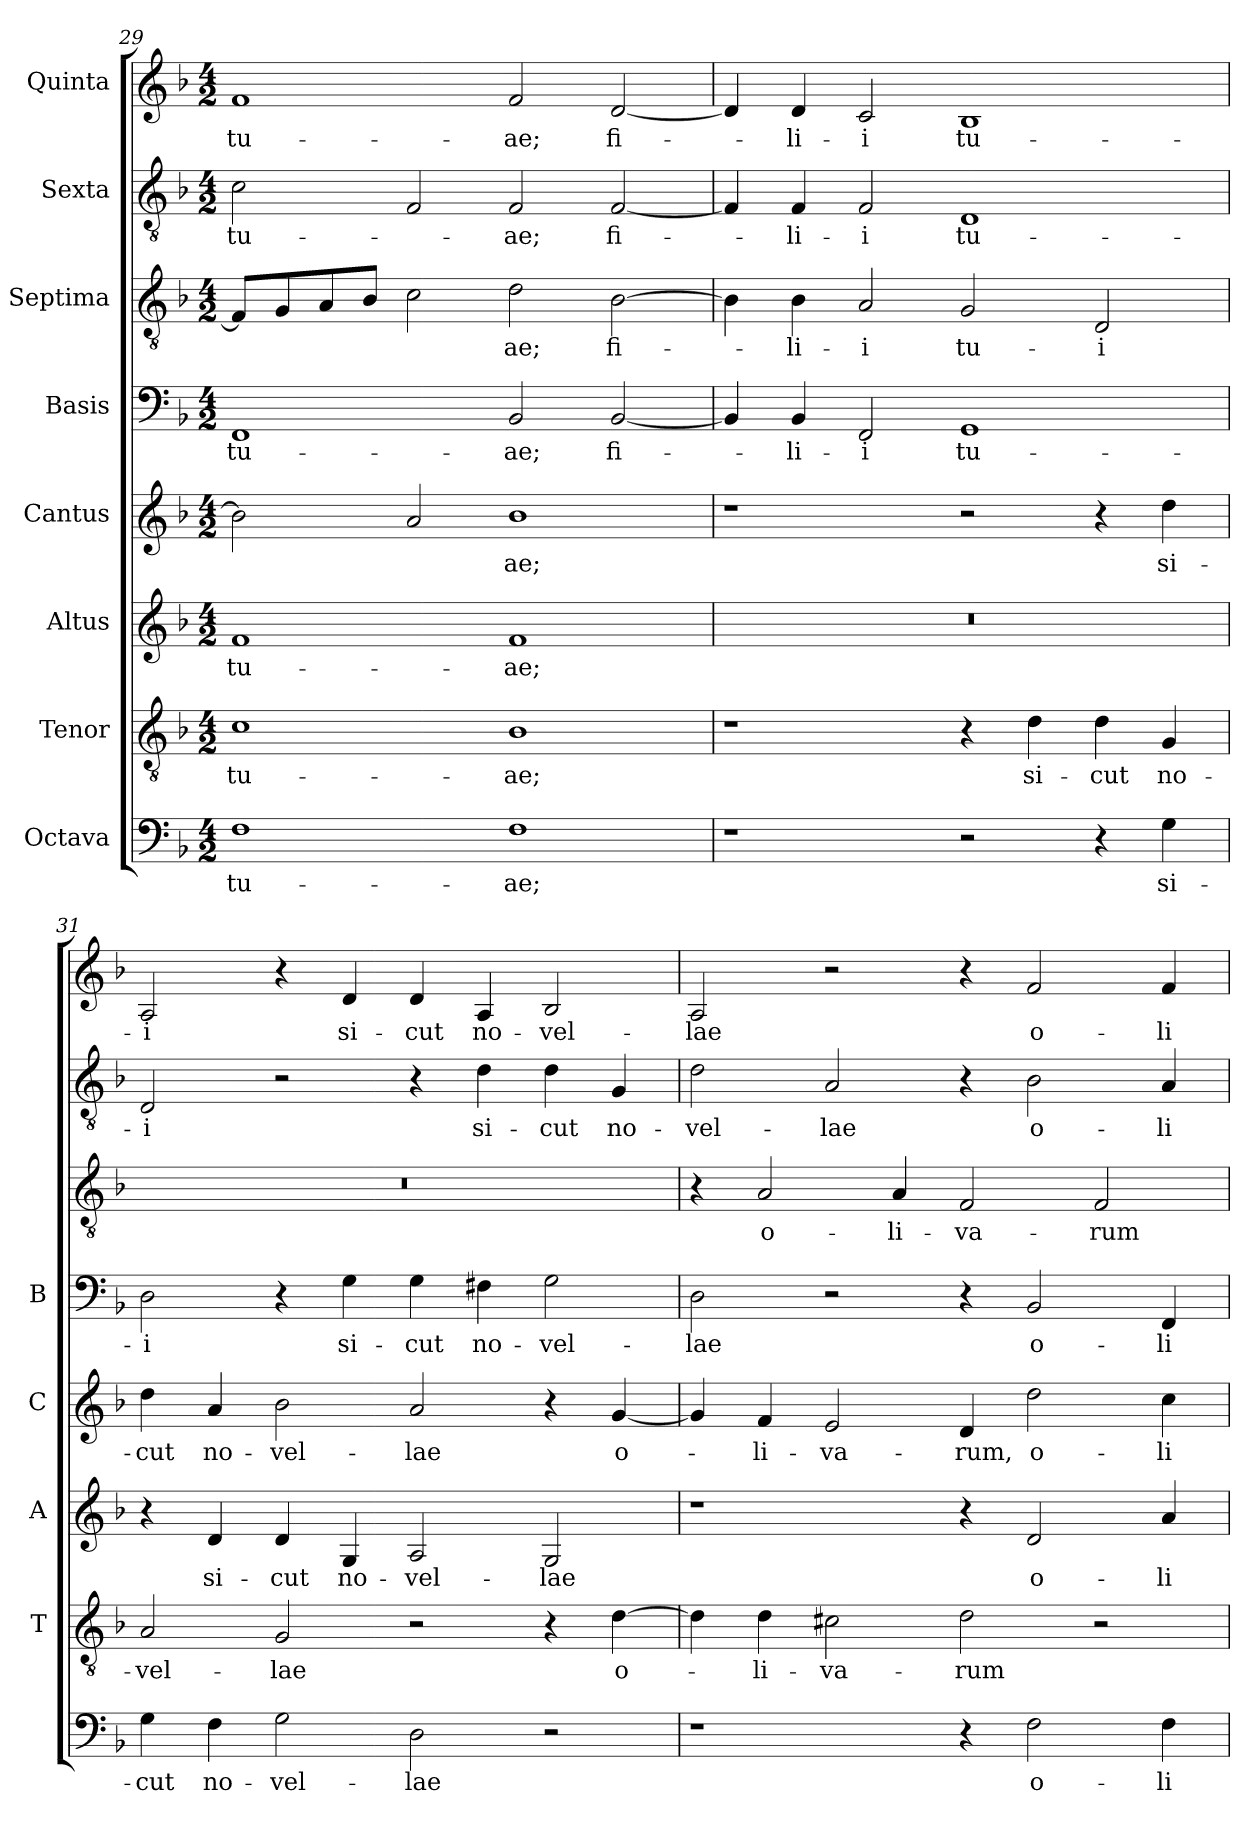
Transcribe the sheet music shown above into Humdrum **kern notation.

**kern	**text	**kern	**text	**kern	**text	**kern	**text	**kern	**text	**kern	**text	**kern	**text	**kern	**text
*part8	*part8	*part7	*part7	*part6	*part6	*part5	*part5	*part4	*part4	*part3	*part3	*part2	*part2	*part1	*part1
*staff8	*staff8	*staff7	*staff7	*staff6	*staff6	*staff5	*staff5	*staff4	*staff4	*staff3	*staff3	*staff2	*staff2	*staff1	*staff1
*I"Octava	*	*I"Tenor	*	*I"Altus	*	*I"Cantus	*	*I"Basis	*	*I"Septima	*	*I"Sexta	*	*I"Quinta	*
*	*	*I'T	*	*I'A	*	*I'C	*	*I'B	*	*	*	*	*	*	*
*clefF4	*	*clefGv2	*	*clefG2	*	*clefG2	*	*clefF4	*	*clefGv2	*	*clefGv2	*	*clefG2	*
*k[b-]	*	*k[b-]	*	*k[b-]	*	*k[b-]	*	*k[b-]	*	*k[b-]	*	*k[b-]	*	*k[b-]	*
*F:	*	*F:	*	*F:	*	*F:	*	*F:	*	*F:	*	*F:	*	*F:	*
*M4/2	*	*M4/2	*	*M4/2	*	*M4/2	*	*M4/2	*	*M4/2	*	*M4/2	*	*M4/2	*
=29	=29	=29	=29	=29	=29	=29	=29	=29	=29	=29	=29	=29	=29	=29	=29
!	!LO:LY:b	!	!LO:LY:b	!	!LO:LY:b	!	!	!	!LO:LY:b	!	!	!	!LO:LY:b	!	!LO:LY:b
1F	tu-	1c	tu-	1f	tu-	2b-\]	.	1FF	tu-	8F/L]	.	2c\	tu-	1f	tu-
.	.	.	.	.	.	.	.	.	.	8G/	.	.	.	.	.
.	.	.	.	.	.	.	.	.	.	8A/	.	.	.	.	.
.	.	.	.	.	.	.	.	.	.	8B-/J	.	.	.	.	.
.	.	.	.	.	.	2a/	.	.	.	2c\	.	2F/	.	.	.
!	!LO:LY:b	!	!LO:LY:b	!	!LO:LY:b	!	!LO:LY:b	!	!LO:LY:b	!	!LO:LY:b	!	!LO:LY:b	!	!LO:LY:b
1F	-ae;	1B-	-ae;	1f	-ae;	1b-	-ae;	2BB-/	-ae;	2d\	-ae;	2F/	-ae;	2f/	-ae;
!	!	!	!	!	!	!	!	!	!LO:LY:b	!	!LO:LY:b	!	!LO:LY:b	!	!LO:LY:b
.	.	.	.	.	.	.	.	[2BB-/	fi-	[2B-\	fi-	[2F/	fi-	[2d/	fi-
!!LO:PB:g=z
=30	=30	=30	=30	=30	=30	=30	=30	=30	=30	=30	=30	=30	=30	=30	=30
1r	.	1r	.	0r	.	1r	.	4BB-/]	.	4B-\]	.	4F/]	.	4d/]	.
!	!	!	!	!	!	!	!	!	!LO:LY:b	!	!LO:LY:b	!	!LO:LY:b	!	!LO:LY:b
.	.	.	.	.	.	.	.	4BB-/	-li-	4B-\	-li-	4F/	-li-	4d/	-li-
!	!	!	!	!	!	!	!	!	!LO:LY:b	!	!LO:LY:b	!	!LO:LY:b	!	!LO:LY:b
.	.	.	.	.	.	.	.	2FF/	-i	2A/	-i	2F/	-i	2c/	-i
!	!	!	!	!	!	!	!	!	!LO:LY:b	!	!LO:LY:b	!	!LO:LY:b	!	!LO:LY:b
2r	.	4r	.	.	.	2r	.	1GG	tu-	2G/	tu-	1D	tu-	1B-	tu-
!	!	!	!LO:LY:b	!	!	!	!	!	!	!	!	!	!	!	!
.	.	4d\	si-	.	.	.	.	.	.	.	.	.	.	.	.
!	!	!	!LO:LY:b	!	!	!	!	!	!	!	!LO:LY:b	!	!	!	!
4r	.	4d\	-cut	.	.	4r	.	.	.	2D/	-i	.	.	.	.
!	!LO:LY:b	!	!LO:LY:b	!	!	!	!LO:LY:b	!	!	!	!	!	!	!	!
4G\	si-	4G/	no-	.	.	4dd\	si-	.	.	.	.	.	.	.	.
=31	=31	=31	=31	=31	=31	=31	=31	=31	=31	=31	=31	=31	=31	=31	=31
!	!LO:LY:b	!	!LO:LY:b	!	!	!	!LO:LY:b	!	!LO:LY:b	!	!	!	!LO:LY:b	!	!LO:LY:b
4G\	-cut	2A/	-vel-	4r	.	4dd\	-cut	2D\	-i	0r	.	2D/	-i	2A/	-i
!	!LO:LY:b	!	!	!	!LO:LY:b	!	!LO:LY:b	!	!	!	!	!	!	!	!
4F\	no-	.	.	4d/	si-	4a/	no-	.	.	.	.	.	.	.	.
!	!LO:LY:b	!	!LO:LY:b	!	!LO:LY:b	!	!LO:LY:b	!	!	!	!	!	!	!	!
2G\	-vel-	2G/	-lae	4d/	-cut	2b-\	-vel-	4r	.	.	.	2r	.	4r	.
!	!	!	!	!	!LO:LY:b	!	!	!	!LO:LY:b	!	!	!	!	!	!LO:LY:b
.	.	.	.	4G/	no-	.	.	4G\	si-	.	.	.	.	4d/	si-
!	!LO:LY:b	!	!	!	!LO:LY:b	!	!LO:LY:b	!	!LO:LY:b	!	!	!	!	!	!LO:LY:b
2D\	-lae	2r	.	2A/	-vel-	2a/	-lae	4G\	-cut	.	.	4r	.	4d/	-cut
!	!	!	!	!	!	!	!	!	!LO:LY:b	!	!	!	!LO:LY:b	!	!LO:LY:b
.	.	.	.	.	.	.	.	4F#X\	no-	.	.	4d\	si-	4A/	no-
!	!	!	!	!	!LO:LY:b	!	!	!	!LO:LY:b	!	!	!	!LO:LY:b	!	!LO:LY:b
2r	.	4r	.	2G/	-lae	4r	.	2G\	-vel-	.	.	4d\	-cut	2B-/	-vel-
!	!	!	!LO:LY:b	!	!	!	!LO:LY:b	!	!	!	!	!	!LO:LY:b	!	!
.	.	[4d\	o-	.	.	[4g/	o-	.	.	.	.	4G/	no-	.	.
=32	=32	=32	=32	=32	=32	=32	=32	=32	=32	=32	=32	=32	=32	=32	=32
!	!	!	!	!	!	!	!	!	!LO:LY:b	!	!	!	!LO:LY:b	!	!LO:LY:b
1r	.	4d\]	.	1r	.	4g/]	.	2D\	-lae	4r	.	2d\	-vel-	2A/	-lae
!	!	!	!LO:LY:b	!	!	!	!LO:LY:b	!	!	!	!LO:LY:b	!	!	!	!
.	.	4d\	-li-	.	.	4f/	-li-	.	.	2A/	o-	.	.	.	.
!	!	!	!LO:LY:b	!	!	!	!LO:LY:b	!	!	!	!	!	!LO:LY:b	!	!
.	.	2c#X\	-va-	.	.	2e/	-va-	2r	.	.	.	2A/	-lae	2r	.
!	!	!	!	!	!	!	!	!	!	!	!LO:LY:b	!	!	!	!
.	.	.	.	.	.	.	.	.	.	4A/	-li-	.	.	.	.
!	!	!	!LO:LY:b	!	!	!	!LO:LY:b	!	!	!	!LO:LY:b	!	!	!	!
4r	.	2d\	-rum	4r	.	4d/	-rum,	4r	.	2F/	-va-	4r	.	4r	.
!	!LO:LY:b	!	!	!	!LO:LY:b	!	!LO:LY:b	!	!LO:LY:b	!	!	!	!LO:LY:b	!	!LO:LY:b
2F\	o-	.	.	2d/	o-	2dd\	o-	2BB-/	o-	.	.	2B-\	o-	2f/	o-
!	!	!	!	!	!	!	!	!	!	!	!LO:LY:b	!	!	!	!
.	.	2r	.	.	.	.	.	.	.	2F/	-rum	.	.	.	.
!	!LO:LY:b	!	!	!	!LO:LY:b	!	!LO:LY:b	!	!LO:LY:b	!	!	!	!LO:LY:b	!	!LO:LY:b
4F\	-li-	.	.	4a/	-li-	4cc\	-li-	4FF/	-li-	.	.	4A/	-li-	4f/	-li-
=	=	=	=	=	=	=	=	=	=	=	=	=	=	=	=
*-	*-	*-	*-	*-	*-	*-	*-	*-	*-	*-	*-	*-	*-	*-	*-
